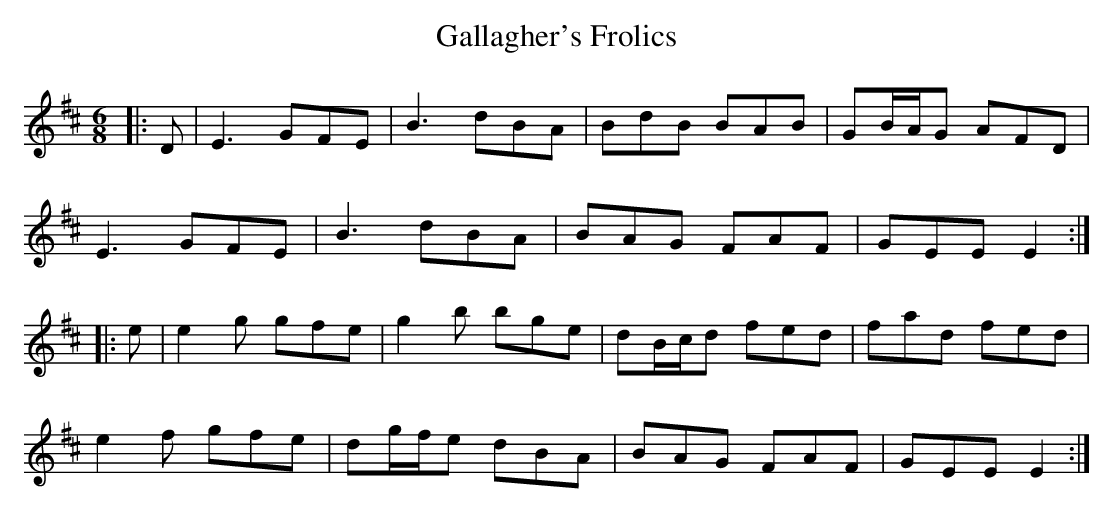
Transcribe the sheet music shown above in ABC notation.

X:1
T: Gallagher's Frolics
M: 6/8
L: 1/8
K: Edor
|:D|E3 GFE|B3 dBA|BdB BAB|GB/A/G AFD|
E3 GFE|B3 dBA|BAG FAF|GEE E2:|
|:e|e2 g gfe|g2 b bge|dB/c/d fed|fad fed|
e2 f gfe|dg/f/e dBA|BAG FAF|GEE E2:|
